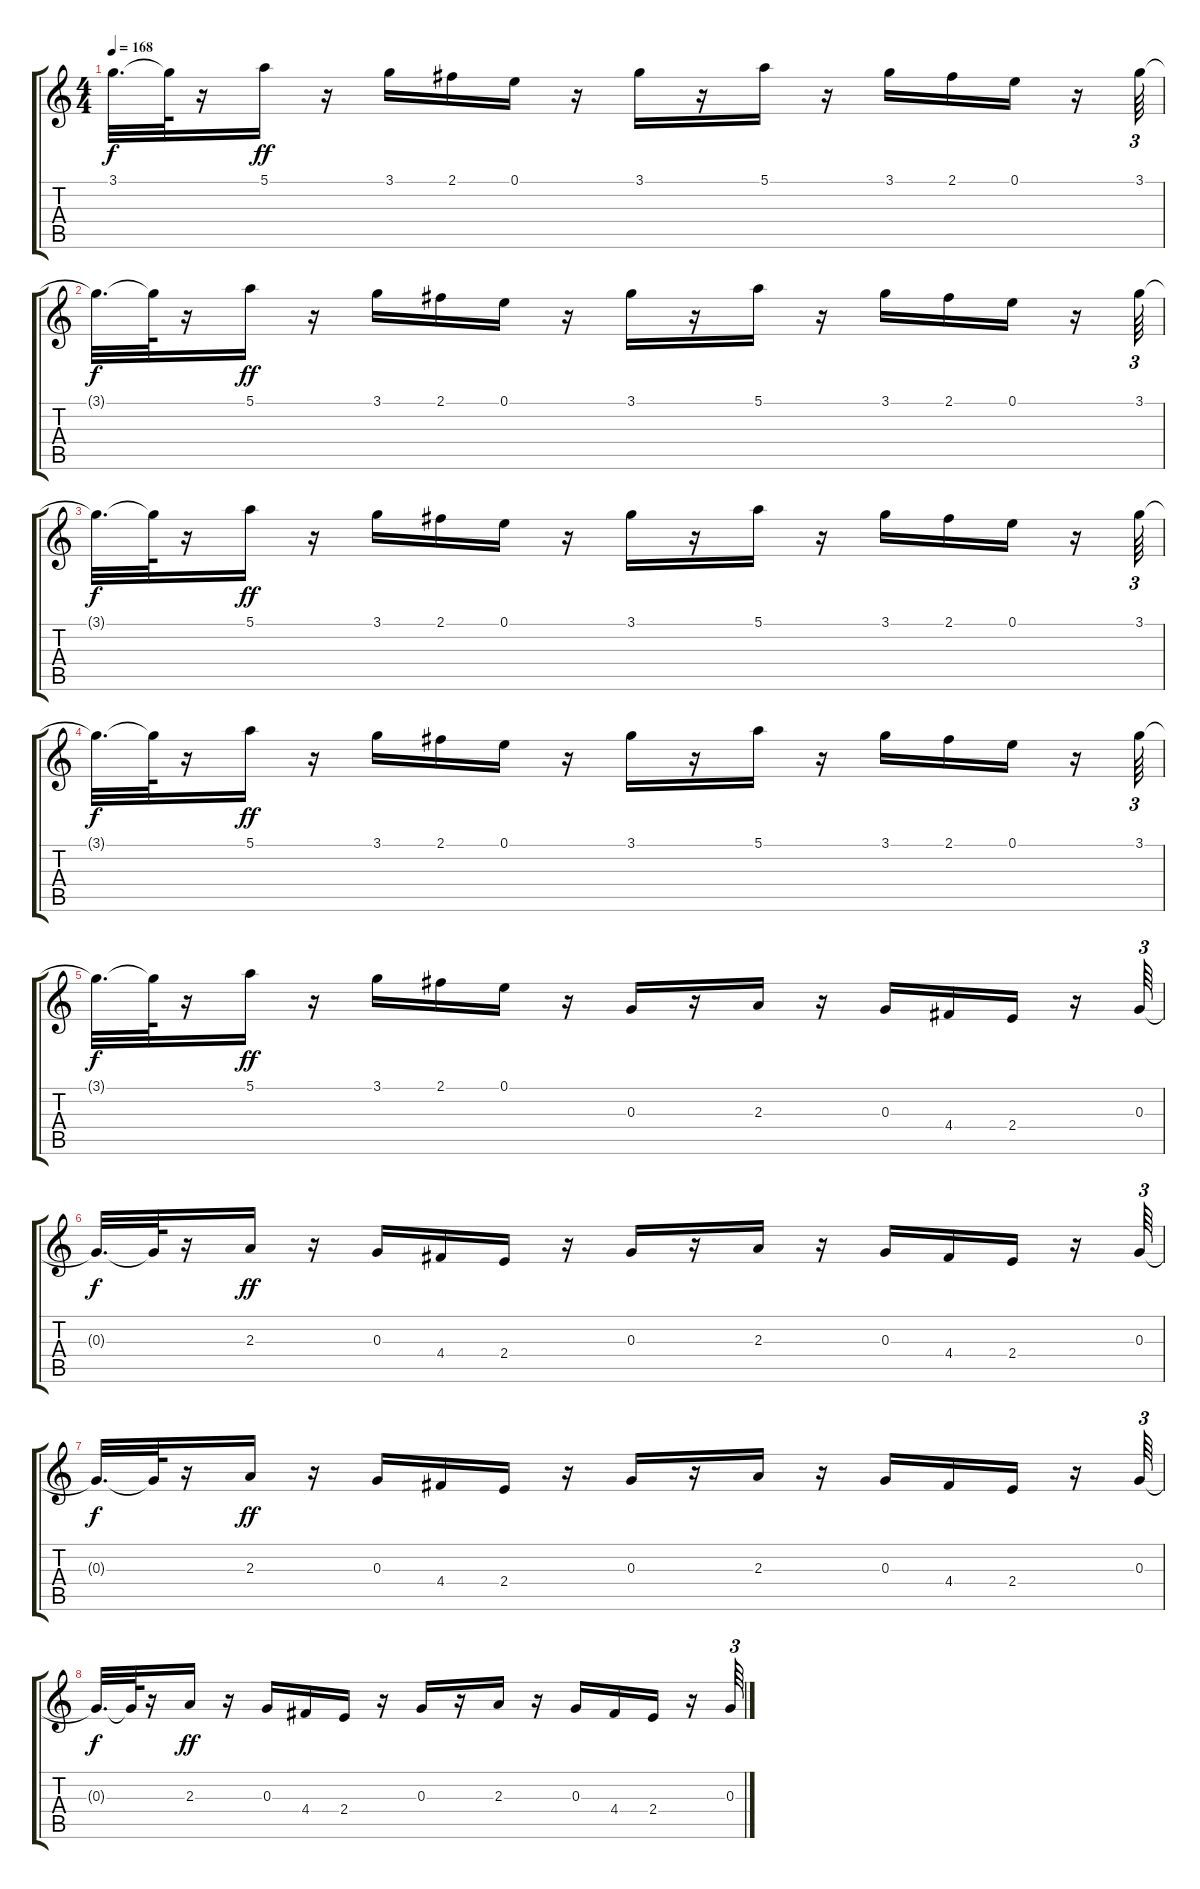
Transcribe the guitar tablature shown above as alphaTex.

\track "" {instrument distortionguitar}
\staff {score tabs}
\tuning (E4 B3 G3 D3 A2 E2) {hide}
\ts (4 4)
\tempo 168
\clef g2
\ks c
3.1{t}.32{d dy f} 3.1{t}.64 r.16 5.1.16{dy ff} r.16 3.1.16 2.1.16 0.1.16 r.16 3.1.16 r.16 5.1.16 r.16 3.1.16 2.1.16 0.1.16 r.16 3.1.64{tu (3 2)} |
3.1{t}.32{d dy f} 3.1{t}.64 r.16 5.1.16{dy ff} r.16 3.1.16 2.1.16 0.1.16 r.16 3.1.16 r.16 5.1.16 r.16 3.1.16 2.1.16 0.1.16 r.16 3.1.64{tu (3 2)} |
3.1{t}.32{d dy f} 3.1{t}.64 r.16 5.1.16{dy ff} r.16 3.1.16 2.1.16 0.1.16 r.16 3.1.16 r.16 5.1.16 r.16 3.1.16 2.1.16 0.1.16 r.16 3.1.64{tu (3 2)} |
3.1{t}.32{d dy f} 3.1{t}.64 r.16 5.1.16{dy ff} r.16 3.1.16 2.1.16 0.1.16 r.16 3.1.16 r.16 5.1.16 r.16 3.1.16 2.1.16 0.1.16 r.16 3.1.64{tu (3 2)} |
3.1{t}.32{d dy f} 3.1{t}.64 r.16 5.1.16{dy ff} r.16 3.1.16 2.1.16 0.1.16 r.16 0.3.16 r.16 2.3.16 r.16 0.3.16 4.4.16 2.4.16 r.16 0.3.64{tu (3 2)} |
0.3{t}.32{d dy f} 0.3{t}.64 r.16 2.3.16{dy ff} r.16 0.3.16 4.4.16 2.4.16 r.16 0.3.16 r.16 2.3.16 r.16 0.3.16 4.4.16 2.4.16 r.16 0.3.64{tu (3 2)} |
0.3{t}.32{d dy f} 0.3{t}.64 r.16 2.3.16{dy ff} r.16 0.3.16 4.4.16 2.4.16 r.16 0.3.16 r.16 2.3.16 r.16 0.3.16 4.4.16 2.4.16 r.16 0.3.64{tu (3 2)} |
0.3{t}.32{d dy f} 0.3{t}.64 r.16 2.3.16{dy ff} r.16 0.3.16 4.4.16 2.4.16 r.16 0.3.16 r.16 2.3.16 r.16 0.3.16 4.4.16 2.4.16 r.16 0.3.64{tu (3 2)}
